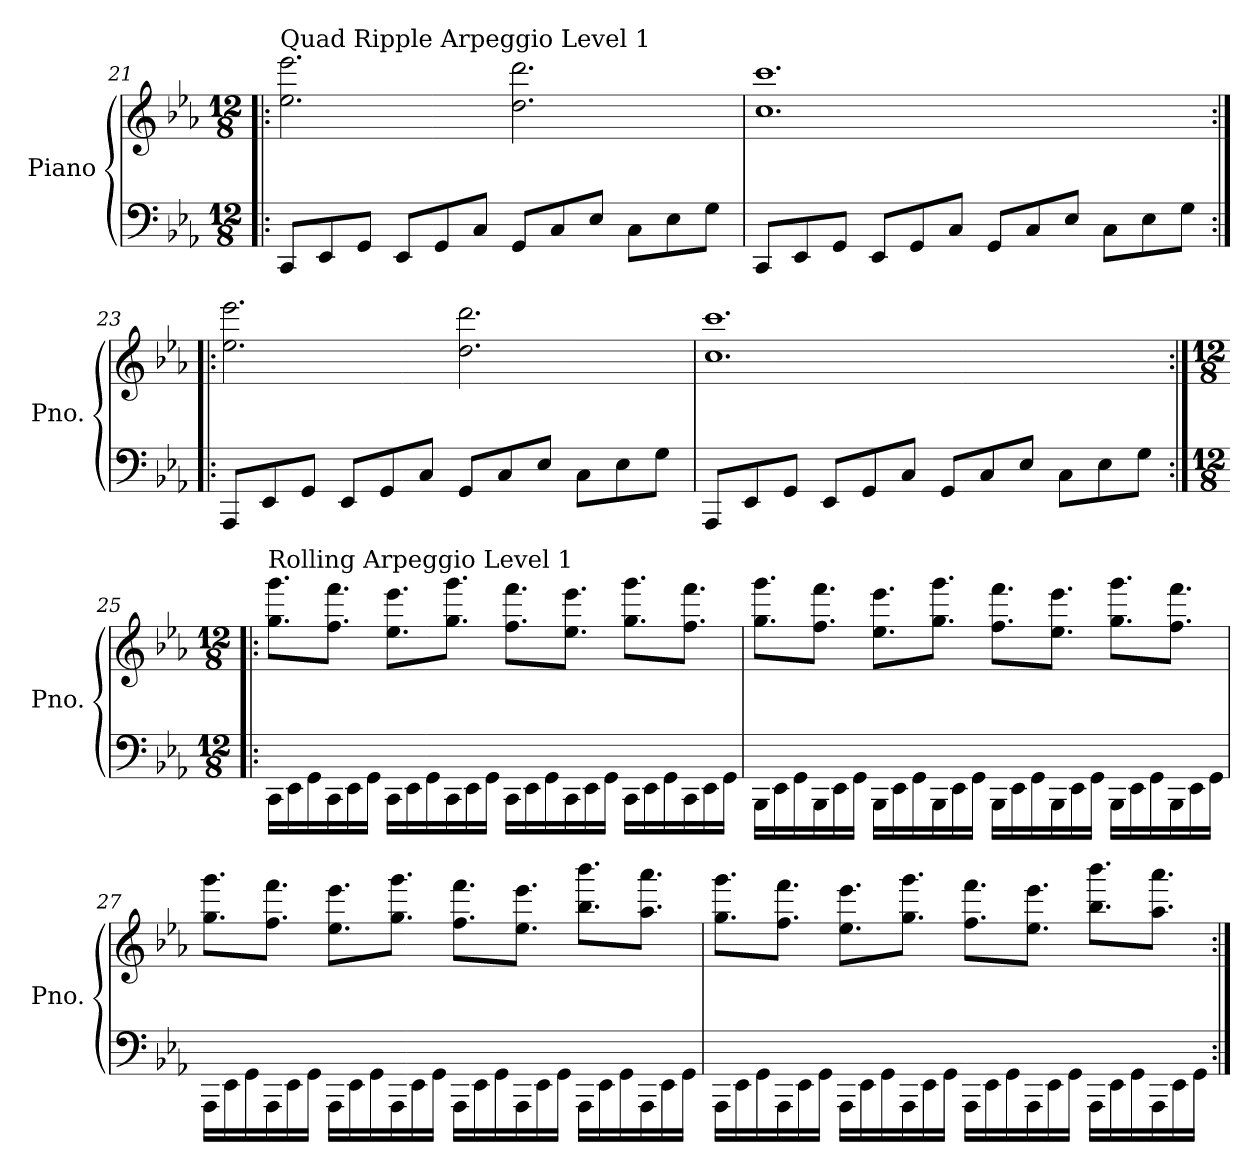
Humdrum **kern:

**kern	**kern
*part1	*part1
*staff2	*staff1
*I"Piano	*
*I'Pno.	*
!!LO:LB:g=z
*clefF4	*clefG2
*k[b-e-a-]	*k[b-e-a-]
*c:	*c:
*M12/8	*M12/8
*8va	*
=21!|:	=21!|:
!	!LO:TX:a:t=Quad Ripple Arpeggio Level 1
8Ci/L	2.ee-i\ 2.eee-i
8E-i/	.
8Gi/J	.
8E-i/L	.
8Gi/	.
8ci/J	.
8Gi/L	2.ddi\ 2.dddi
8ci/	.
8e-i/J	.
8ci\L	.
8e-i\	.
8gi\J	.
=22	=22
8Ci/L	1.cci 1.ccci
8E-i/	.
8Gi/J	.
8E-i/L	.
8Gi/	.
8ci/J	.
8Gi/L	.
8ci/	.
8e-i/J	.
8ci\L	.
8e-i\	.
8gi\J	.
=23:|!|:	=23:|!|:
8AA-i/L	2.ee-i\ 2.eee-i
8E-i/	.
8Gi/J	.
8E-i/L	.
8Gi/	.
8ci/J	.
8Gi/L	2.ddi\ 2.dddi
8ci/	.
8e-i/J	.
8ci\L	.
8e-i\	.
8gi\J	.
=24	=24
8AA-i/L	1.cci 1.ccci
8E-i/	.
8Gi/J	.
8E-i/L	.
8Gi/	.
8ci/J	.
8Gi/L	.
8ci/	.
8e-i/J	.
8ci\L	.
8e-i\	.
8gi\J	.
!!LO:LB:g=z
=25:|!|:	=25:|!|:
*M12/8	*M12/8
*	*X8va
!	!LO:TX:a:t=Rolling Arpeggio Level 1
16Ci\LL	8.ggi\ 8.gggiL
16E-i\	.
16Gi\	.
16Ci\	8.ffi\ 8.fffiJ
16E-i\	.
16Gi\JJ	.
16Ci\LL	8.ee-i\ 8.eee-iL
16E-i\	.
16Gi\	.
16Ci\	8.ggi\ 8.gggiJ
16E-i\	.
16Gi\JJ	.
16Ci\LL	8.ffi\ 8.fffiL
16E-i\	.
16Gi\	.
16Ci\	8.ee-i\ 8.eee-iJ
16E-i\	.
16Gi\JJ	.
16Ci\LL	8.ggi\ 8.gggiL
16E-i\	.
16Gi\	.
16Ci\	8.ffi\ 8.fffiJ
16E-i\	.
16Gi\JJ	.
=26	=26
16BB-i\LL	8.ggi\ 8.gggiL
16E-i\	.
16Gi\	.
16BB-i\	8.ffi\ 8.fffiJ
16E-i\	.
16Gi\JJ	.
16BB-i\LL	8.ee-i\ 8.eee-iL
16E-i\	.
16Gi\	.
16BB-i\	8.ggi\ 8.gggiJ
16E-i\	.
16Gi\JJ	.
16BB-i\LL	8.ffi\ 8.fffiL
16E-i\	.
16Gi\	.
16BB-i\	8.ee-i\ 8.eee-iJ
16E-i\	.
16Gi\JJ	.
16BB-i\LL	8.ggi\ 8.gggiL
16E-i\	.
16Gi\	.
16BB-i\	8.ffi\ 8.fffiJ
16E-i\	.
16Gi\JJ	.
=27	=27
16AA-i\LL	8.ggi\ 8.gggiL
16E-i\	.
16Gi\	.
16AA-i\	8.ffi\ 8.fffiJ
16E-i\	.
16Gi\JJ	.
16AA-i\LL	8.ee-i\ 8.eee-iL
16E-i\	.
16Gi\	.
16AA-i\	8.ggi\ 8.gggiJ
16E-i\	.
16Gi\JJ	.
16AA-i\LL	8.ffi\ 8.fffiL
16E-i\	.
16Gi\	.
16AA-i\	8.ee-i\ 8.eee-iJ
16E-i\	.
16Gi\JJ	.
16AA-i\LL	8.bb-i\ 8.bbb-iL
16E-i\	.
16Gi\	.
16AA-i\	8.aa-i\ 8.aaa-iJ
16E-i\	.
16Gi\JJ	.
=28	=28
16AA-i\LL	8.ggi\ 8.gggiL
16E-i\	.
16Gi\	.
16AA-i\	8.ffi\ 8.fffiJ
16E-i\	.
16Gi\JJ	.
16AA-i\LL	8.ee-i\ 8.eee-iL
16E-i\	.
16Gi\	.
16AA-i\	8.ggi\ 8.gggiJ
16E-i\	.
16Gi\JJ	.
16AA-i\LL	8.ffi\ 8.fffiL
16E-i\	.
16Gi\	.
16AA-i\	8.ee-i\ 8.eee-iJ
16E-i\	.
16Gi\JJ	.
16AA-i\LL	8.bb-i\ 8.bbb-iL
16E-i\	.
16Gi\	.
16AA-i\	8.aa-i\ 8.aaa-iJ
16E-i\	.
16Gi\JJ	.
=:|!	=:|!
*-	*-
